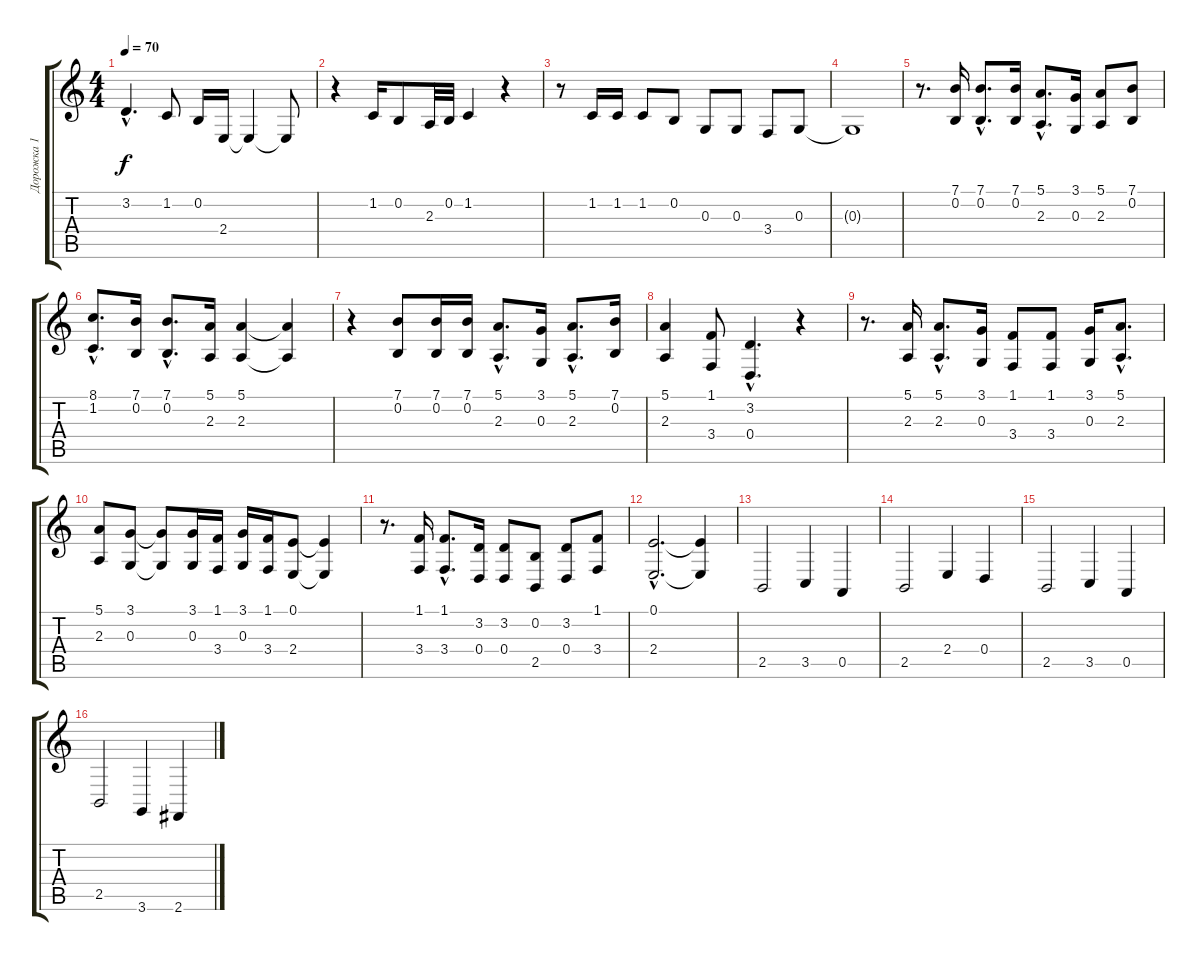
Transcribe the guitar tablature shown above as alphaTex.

\track ("Дорожка 1" "Дорожка 1") {instrument tremolostrings}
\staff {score tabs}
\tuning (E4 B3 G3 D3 A2 E2) {hide}
\ts (4 4)
\tempo 70
\clef g2
\ks c
3.2{hac}.4{d dy f} 1.2.8 0.2.16 2.4.16 2.4{t}.4 2.4{t}.8 |
r.4 1.2.16 0.2.8 2.3.32 0.2.32 1.2.4 r.4 |
r.8 1.2.16 1.2.16 1.2.8 0.2.8 0.3.8 0.3.8 3.4.8 0.3.8 |
0.3{t}.1 |
r.8{d} (7.1 0.2).16 (7.1{hac} 0.2{hac}).8{d} (7.1 0.2).16 (5.1{hac} 2.3{hac}).8{d} (3.1 0.3).16 (5.1 2.3).8 (7.1 0.2).8 |
(8.1{hac} 1.2{hac}).8{d} (7.1 0.2).16 (7.1{hac} 0.2{hac}).8{d} (5.1 2.3).16 (5.1 2.3).4 (5.1{t} 2.3{t}).4 |
r.4 (7.1 0.2).8 (7.1 0.2).16 (7.1 0.2).16 (5.1{hac} 2.3{hac}).8{d} (3.1 0.3).16 (5.1{hac} 2.3{hac}).8{d} (7.1 0.2).16 |
(5.1 2.3).4 (1.1 3.4).8 (3.2{hac} 0.4{hac}).4{d} r.4 |
r.8{d} (5.1 2.3).16 (5.1{hac} 2.3{hac}).8{d} (3.1 0.3).16 (1.1 3.4).8 (1.1 3.4).8 (3.1 0.3).16 (5.1{hac} 2.3{hac}).8{d} |
(5.1 2.3).8 (3.1 0.3).8 (3.1{t} 0.3{t}).8 (3.1 0.3).16 (1.1 3.4).16 (3.1 0.3).16 (1.1 3.4).16 (0.1 2.4).8 (0.1{t} 2.4{t}).4 |
r.8{d} (1.1 3.4).16 (1.1{hac} 3.4{hac}).8{d} (3.2 0.4).16 (3.2 0.4).8 (0.2 2.5).8 (3.2 0.4).8 (1.1 3.4).8 |
(0.1{hac} 2.4{hac}).2{d} (0.1{t} 2.4{t}).4 |
2.5.2 3.5.4 0.5.4 |
2.5.2 2.4.4 0.4.4 |
2.5.2 3.5.4 0.5.4 |
2.5.2 3.6.4 2.6.4
